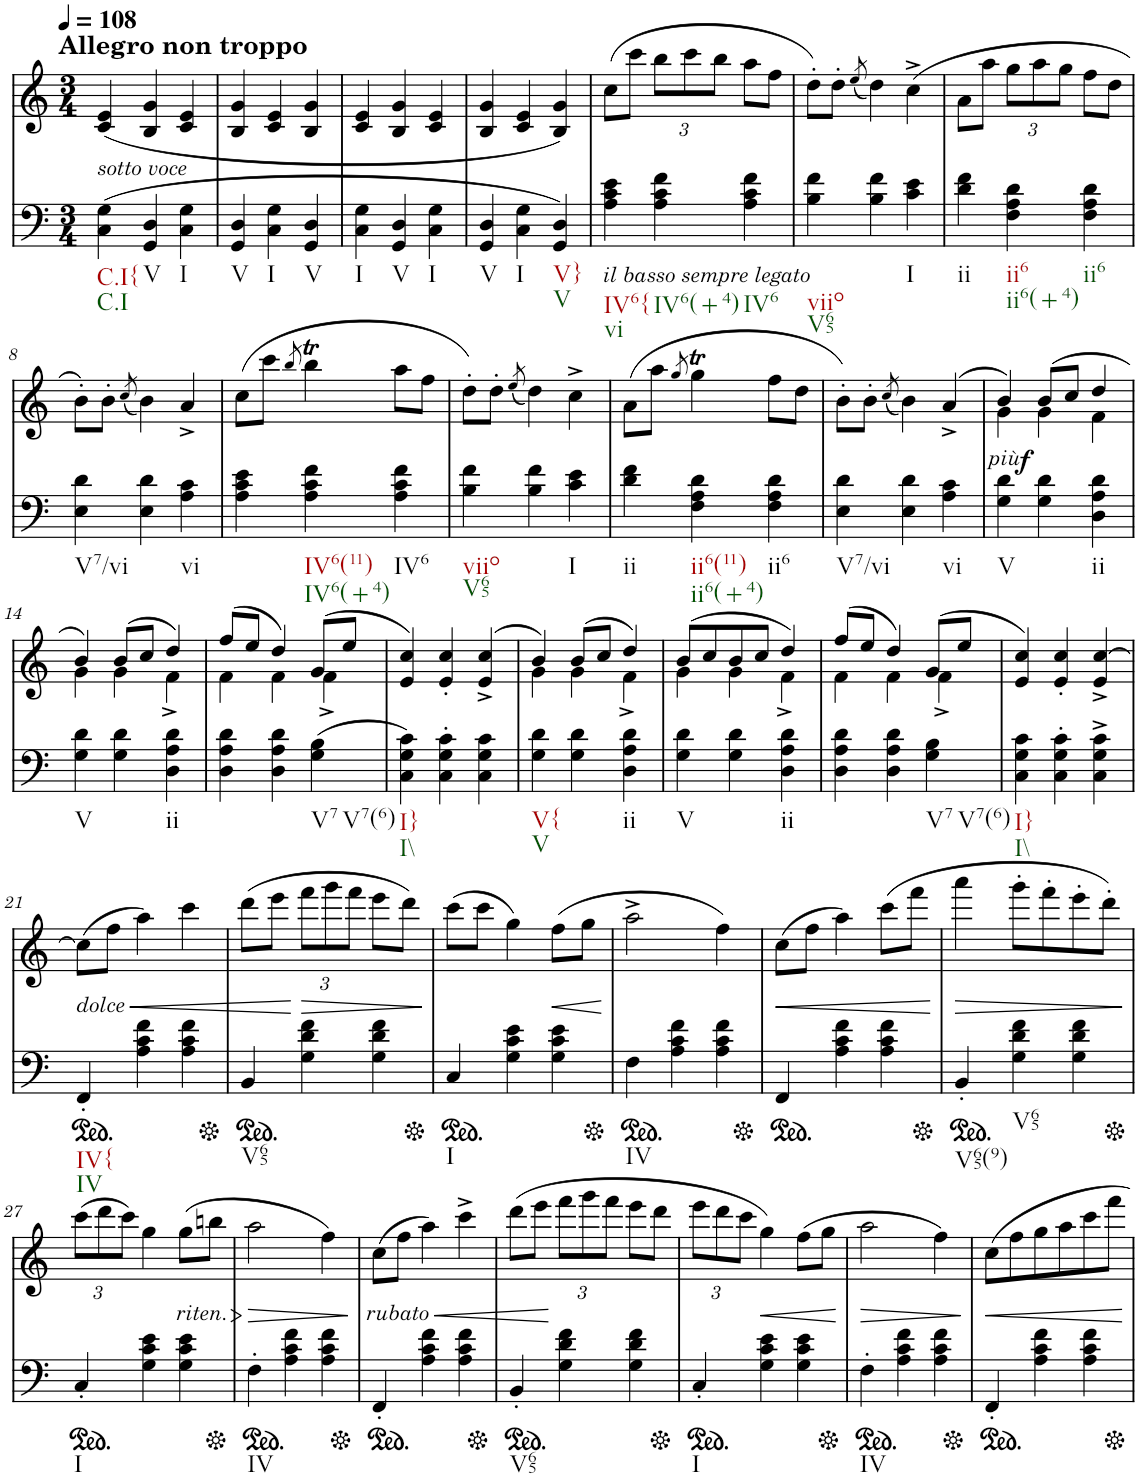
**kern	**kern	**dynam
*part2	*part1	*part1
*staff2	*staff1	*staff1
*I"Piano	*I"Piano	*
*I'Pno	*I'Pno	*
*clefF4	*clefG2	*
*k[]	*k[]	*
*M3/4	*M3/4	*
*MM108	*MM108	*
=1	=1	=1
!	!LO:TX:a:B:t=Allegro non troppo	!
!	!LO:TX:b:i:t=sotto voce	!
!LO:TX:b:t=C.I{	!	!
!LO:TX:b:t=C.I	!	!
(4C\ 4G\	(4c/ 4e/	.
!LO:TX:b:t=V	!	!
4GG/ 4D/	4B/ 4g/	.
!LO:TX:b:t=I	!	!
4C\ 4G\	4c/ 4e/	.
=2	=2	=2
!LO:TX:b:t=V	!	!
4GG/ 4D/	4B/ 4g/	.
!LO:TX:b:t=I	!	!
4C\ 4G\	4c/ 4e/	.
!LO:TX:b:t=V	!	!
4GG/ 4D/	4B/ 4g/	.
=3	=3	=3
!LO:TX:b:t=I	!	!
4C\ 4G\	4c/ 4e/	.
!LO:TX:b:t=V	!	!
4GG/ 4D/	4B/ 4g/	.
!LO:TX:b:t=I	!	!
4C\ 4G\	4c/ 4e/	.
=4	=4	=4
!LO:TX:b:t=V	!	!
4GG/ 4D/	4B/ 4g/	.
!LO:TX:b:t=I	!	!
4C\ 4G\	4c/ 4e/	.
!LO:TX:b:t=V}	!	!
!LO:TX:b:t=V	!	!
4GG/ 4D/)	4B/ 4g/)	.
=5	=5	=5
!LO:TX:b:i:t=il basso sempre legato	!	!
!LO:TX:b:t=IV6{	!	!
!LO:TX:b:t=vi	!	!
4A\ 4c\ 4e\	(8cc\L	.
.	8ccc\J	.
*	*Xbrackettup	*
!LO:TX:b:t=IV6(+4)	!	!
4A\ 4c\ 4f\	12bb\L	.
.	12ccc\	.
.	12bb\J	.
!LO:TX:b:t=IV6	!	!
4A\ 4c\ 4f\	8aa\L	.
.	8ff\J	.
=6	=6	=6
!LO:TX:b:t=viio	!	!
!LO:TX:b:t=V65	!	!
4B\ 4f\	8dd'\L)	.
.	8dd'\J	.
.	(8qee/	.
4B\ 4f\	4dd\)	.
!LO:TX:b:t=I	!	!
4c\ 4e\	(4cc^\	.
=7	=7	=7
!LO:TX:b:t=ii	!	!
4d\ 4f\	8a\L	.
.	8aa\J	.
!LO:TX:b:t=ii6	!	!
!LO:TX:b:t=ii6(+4)	!	!
4F\ 4A\ 4d\	12gg\L	.
.	12aa\	.
.	12gg\J	.
!LO:TX:b:t=ii6	!	!
4F\ 4A\ 4d\	8ff\L	.
.	8dd\J	.
!!LO:LB:g=z
=8	=8	=8
!LO:TX:b:t=V7/vi	!	!
4E\ 4d\	8b'\L)	.
.	8b'\J	.
.	(8qcc/	.
4E\ 4d\	4b\)	.
!LO:TX:b:t=vi	!	!
4A\ 4c\	4a^/	.
=9	=9	=9
4A\ 4c\ 4e\	(8cc\L	.
.	8ccc\J	.
.	8qbb/	.
!LO:TX:b:t=IV6(11)	!	!
!LO:TX:b:t=IV6(+4)	!	!
4A\ 4c\ 4f\	4bbt\	.
!LO:TX:b:t=IV6	!	!
4A\ 4c\ 4f\	8aa\L	.
.	8ff\J	.
=10	=10	=10
!LO:TX:b:t=viio	!	!
!LO:TX:b:t=V65	!	!
4B\ 4f\	8dd'\L)	.
.	8dd'\J	.
.	(8qee/	.
4B\ 4f\	4dd\)	.
!LO:TX:b:t=I	!	!
4c\ 4e\	4cc^\	.
=11	=11	=11
!LO:TX:b:t=ii	!	!
4d\ 4f\	(8a\L	.
.	8aa\J	.
.	8qgg/	.
!LO:TX:b:t=ii6(11)	!	!
!LO:TX:b:t=ii6(+4)	!	!
4F\ 4A\ 4d\	4ggT\	.
!LO:TX:b:t=ii6	!	!
4F\ 4A\ 4d\	8ff\L	.
.	8dd\J	.
=12	=12	=12
!LO:TX:b:t=V7/vi	!	!
4E\ 4d\	8b'\L)	.
.	8b'\J	.
.	(8qcc/	.
4E\ 4d\	4b\)	.
!LO:TX:b:t=vi	!	!
4A\ 4c\	(4a^/	.
=13	=13	=13
*	*^	*
!	!LO:TX:b:i:t=più	!	!
!LO:TX:b:t=V	!	!	!
!	!	!	!LO:DY:b
4G\ 4d\	4b/)	4g\	f
4G\ 4d\	(8b/L	4g\	.
.	8cc/J	.	.
!LO:TX:b:t=ii	!	!	!
4D\ 4A\ 4d\	4dd/	4f\	.
!!LO:LB:g=z	!!
=14	=14	=14	=14
!LO:TX:b:t=V	!	!	!
4G\ 4d\	4b/)	4g\	.
4G\ 4d\	(8b/L	4g\	.
.	8cc/J	.	.
!LO:TX:b:t=ii	!	!	!
4D\ 4A\ 4d\	4dd/)	4f^\	.
=15	=15	=15	=15
4D\ 4A\ 4d\	(8ff/L	4f\	.
.	8ee/J	.	.
4D\ 4A\ 4d\	4dd/)	4f\	.
!LO:TX:b:t=V7	!	!	!
!LO:TX:b:t=V7(6)	!	!	!
(4G\ 4B\	(8g/L	4f^\	.
.	8ee/J	.	.
*	*v	*v	*
=16	=16	=16
!LO:TX:b:t=I}	!	!
!LO:TX:b:t=I\\	!	!
4C\ 4G\ 4c\)	4e/ 4cc/)	.
4C\' 4G\' 4c\'	4e/' 4cc/'	.
4C\ 4G\ 4c\	(4e/^ 4cc/^	.
=17	=17	=17
*	*^	*
!LO:TX:b:t=V{	!	!	!
!LO:TX:b:t=V	!	!	!
4G\ 4d\	4b/)	4g\	.
4G\ 4d\	(8b/L	4g\	.
.	8cc/J	.	.
!LO:TX:b:t=ii	!	!	!
4D\ 4A\ 4d\	4dd/)	4f^\	.
=18	=18	=18	=18
!LO:TX:b:t=V	!	!	!
4G\ 4d\	(8b/L	4g\	.
.	8cc/	.	.
4G\ 4d\	8b/	4g\	.
.	8cc/J	.	.
!LO:TX:b:t=ii	!	!	!
4D\ 4A\ 4d\	4dd/)	4f^\	.
=19	=19	=19	=19
4D\ 4A\ 4d\	(8ff/L	4f\	.
.	8ee/J	.	.
4D\ 4A\ 4d\	4dd/)	4f\	.
!LO:TX:b:t=V7	!	!	!
!LO:TX:b:t=V7(6)	!	!	!
4G\ 4B\	(8g/L	4f^\	.
.	8ee/J	.	.
*	*v	*v	*
=20	=20	=20
!LO:TX:b:t=I}	!	!
!LO:TX:b:t=I\\	!	!
4C\ 4G\ 4c\	4e/ 4cc/)	.
4C\' 4G\' 4c\'	4e/' 4cc/'	.
4C\^ 4G\^ 4c\^	4e/^ [4cc/^	.
!!LO:LB:g=z
=21	=21	=21
*ped	*	*
!	!LO:TX:b:i:t=dolce	!
!LO:TX:b:t=IV{	!	!
!LO:TX:b:t=IV	!	!
!	!	!LO:HP:b
4FF'/	(8cc\L]	<
.	8ff\J	.
4A\ 4c\ 4f\	4aa\)	.
4A\ 4c\ 4f\	4ccc\	.
=22	=22	=22
*Xped	*	*
*ped	*	*
!LO:TX:b:t=V65	!	!
4BB/	(8ddd\L	.
.	8eee\J	.
!	!	!LO:HP:n=1:b
4G\ 4d\ 4f\	12fff\L	[ >
.	12ggg\	.
.	12fff\J	.
4G\ 4d\ 4f\	8eee\L	.
.	8ddd\J)	.
.	.	]
=23	=23	=23
*Xped	*	*
*ped	*	*
!LO:TX:b:t=I	!	!
4C/	(8ccc\L	.
.	8ccc\J	.
4G\ 4c\ 4e\	4gg\)	.
!	!	!LO:HP:b
4G\ 4c\ 4e\	(8ff\L	<
.	8gg\J	.
.	.	[
=24	=24	=24
*Xped	*	*
*ped	*	*
!LO:TX:b:t=IV	!	!
4F\	2aa^\	.
4A\ 4c\ 4f\	.	.
4A\ 4c\ 4f\	4ff\)	.
=25	=25	=25
*Xped	*	*
*ped	*	*
!	!	!LO:HP:b
4FF/	(8cc\L	<
.	8ff\J	.
4A\ 4c\ 4f\	4aa\)	.
4A\ 4c\ 4f\	(8ccc\L	.
.	8fff\J	.
.	.	[
=26	=26	=26
*Xped	*	*
*ped	*	*
!LO:TX:b:t=V65(9)	!	!
!	!	!LO:HP:b
4BB'/	4aaa\	>
!LO:TX:b:t=V65	!	!
4G\ 4d\ 4f\	8ggg'\L	.
.	8fff'\	.
4G\ 4d\ 4f\	8eee'\	.
.	8ddd'\J)	.
.	.	]
!!LO:LB:g=z
=27	=27	=27
*Xped	*	*
*ped	*	*
!LO:TX:b:t=I	!	!
4C'/	(12ccc\L	.
.	12ddd\	.
.	12ccc\J)	.
4G\ 4c\ 4e\	4gg\	.
!	!LO:TX:b:i:t=riten.	!
!	!	!LO:HP:b
4G\ 4c\ 4e\	(8gg\L	>
.	8bbn\J	.
.	.	]
=28	=28	=28
*Xped	*	*
*ped	*	*
!LO:TX:b:t=IV	!	!
!	!	!LO:HP:b
4F'\	2aa\	>
4A\ 4c\ 4f\	.	.
4A\ 4c\ 4f\	4ff\)	.
.	.	]
=29	=29	=29
*Xped	*	*
*ped	*	*
!	!LO:TX:b:i:t=rubato	!
!	!	!LO:HP:b
4FF'/	(8cc\L	<
.	8ff\J	.
4A\ 4c\ 4f\	4aa\)	.
4A\ 4c\ 4f\	4ccc^\	.
=30	=30	=30
*Xped	*	*
*ped	*	*
!LO:TX:b:t=V65	!	!
4BB'/	(8ddd\L	.
.	8eee\J	.
4G\ 4d\ 4f\	12fff\L	[
.	12ggg\	.
.	12fff\J	.
4G\ 4d\ 4f\	8eee\L	.
.	8ddd\J	.
=31	=31	=31
*Xped	*	*
*ped	*	*
!LO:TX:b:t=I	!	!
4C'/	12eee\L	.
.	12ddd\	.
.	12ccc\J	.
!	!	!LO:HP:b
4G\ 4c\ 4e\	4gg\)	<
4G\ 4c\ 4e\	(8ff\L	.
.	8gg\J	.
.	.	[
=32	=32	=32
*Xped	*	*
*ped	*	*
!LO:TX:b:t=IV	!	!
!	!	!LO:HP:b
4F'\	2aa\	>
4A\ 4c\ 4f\	.	.
4A\ 4c\ 4f\	4ff\)	.
.	.	]
=33	=33	=33
*Xped	*	*
*ped	*	*
!	!	!LO:HP:b
4FF'/	8cc\L	<
.	8ff\	.
4A\ 4c\ 4f\	8gg\	.
.	8aa\	.
4A\ 4c\ 4f\	8ccc\	.
.	8fff\J	.
.	.	[
*Xped	*	*
=	=	=
*-	*-	*-
